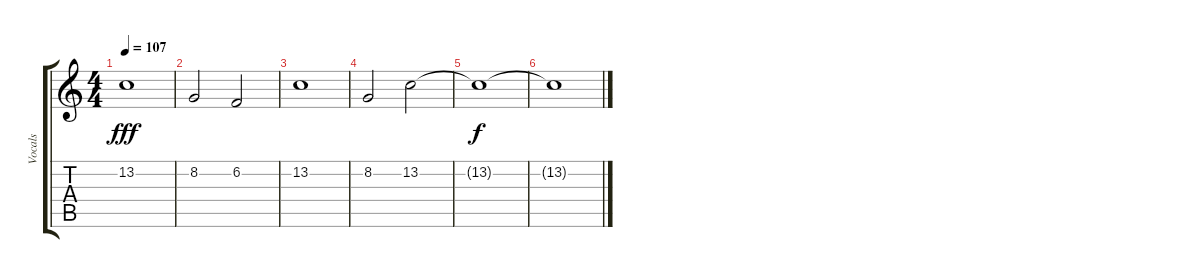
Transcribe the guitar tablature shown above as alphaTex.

\track ("Vocals" "Vocals") {instrument lead2sawtooth}
\staff {score tabs}
\tuning (E4 B3 G3 D3 A2 E2) {hide}
\ts (4 4)
\tempo 107
\clef g2
\ks c
13.2.1{dy fff} |
8.2.2 6.2.2 |
13.2.1 |
8.2.2 13.2.2 |
13.2{t}.1{dy f volume 0} |
13.2{t}.1
